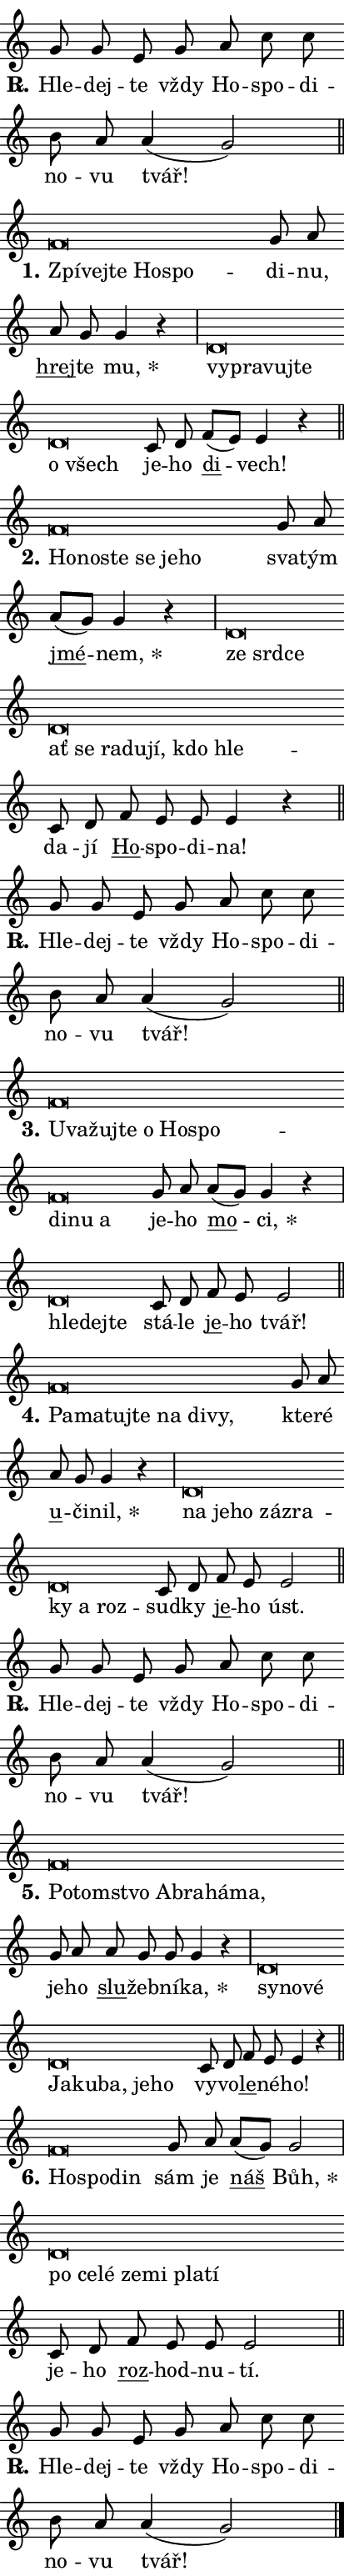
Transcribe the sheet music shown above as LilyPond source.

\version "2.22.1"
\header { tagline = "" }
\paper {
  indent = 0\cm
  top-margin = 0\cm
  right-margin = 0\cm
  bottom-margin = 0\cm
  left-margin = 0\cm
  paper-width = 7\cm
  page-breaking = #ly:one-page-breaking
  system-system-spacing.basic-distance = #11
  score-system-spacing.basic-distance = #11
  ragged-last = ##f
}


%% Author: Thomas Morley
%% https://lists.gnu.org/archive/html/lilypond-user/2020-05/msg00002.html
#(define (line-position grob)
"Returns position of @var[grob} in current system:
   @code{'start}, if at first time-step
   @code{'end}, if at last time-step
   @code{'middle} otherwise
"
  (let* ((col (ly:item-get-column grob))
         (ln (ly:grob-object col 'left-neighbor))
         (rn (ly:grob-object col 'right-neighbor))
         (col-to-check-left (if (ly:grob? ln) ln col))
         (col-to-check-right (if (ly:grob? rn) rn col))
         (break-dir-left
           (and
             (ly:grob-property col-to-check-left 'non-musical #f)
             (ly:item-break-dir col-to-check-left)))
         (break-dir-right
           (and
             (ly:grob-property col-to-check-right 'non-musical #f)
             (ly:item-break-dir col-to-check-right))))
        (cond ((eqv? 1 break-dir-left) 'start)
              ((eqv? -1 break-dir-right) 'end)
              (else 'middle))))

#(define (tranparent-at-line-position vctor)
  (lambda (grob)
  "Relying on @code{line-position} select the relevant enry from @var{vctor}.
Used to determine transparency,"
    (case (line-position grob)
      ((end) (not (vector-ref vctor 0)))
      ((middle) (not (vector-ref vctor 1)))
      ((start) (not (vector-ref vctor 2))))))

noteHeadBreakVisibility =
#(define-music-function (break-visibility)(vector?)
"Makes @code{NoteHead}s transparent relying on @var{break-visibility}"
#{
  \override NoteHead.transparent =
    #(tranparent-at-line-position break-visibility)
#})

#(define delete-ledgers-for-transparent-note-heads
  (lambda (grob)
    "Reads whether a @code{NoteHead} is transparent.
If so this @code{NoteHead} is removed from @code{'note-heads} from
@var{grob}, which is supposed to be @code{LedgerLineSpanner}.
As a result ledgers are not printed for this @code{NoteHead}"
    (let* ((nhds-array (ly:grob-object grob 'note-heads))
           (nhds-list
             (if (ly:grob-array? nhds-array)
                 (ly:grob-array->list nhds-array)
                 '()))
           ;; Relies on the transparent-property being done before
           ;; Staff.LedgerLineSpanner.after-line-breaking is executed.
           ;; This is fragile ...
           (to-keep
             (remove
               (lambda (nhd)
                 (ly:grob-property nhd 'transparent #f))
               nhds-list)))
      ;; TODO find a better method to iterate over grob-arrays, similiar
      ;; to filter/remove etc for lists
      ;; For now rebuilt from scratch
      (set! (ly:grob-object grob 'note-heads)  '())
      (for-each
        (lambda (nhd)
          (ly:pointer-group-interface::add-grob grob 'note-heads nhd))
        to-keep))))

hideNotes = {
  \noteHeadBreakVisibility #begin-of-line-visible
}
unHideNotes = {
  \noteHeadBreakVisibility #all-visible
}

% work-around for resetting accidentals
% https://lilypond.org/doc/v2.23/Documentation/notation/displaying-rhythms#unmetered-music
cadenzaMeasure = {
  \cadenzaOff
  \partial 1024 s1024
  \cadenzaOn
}

#(define-markup-command (accent layout props text) (markup?)
  "Underline accented syllable"
  (interpret-markup layout props
    #{\markup \override #'(offset . 4.3) \underline { #text }#}))

responsum = \markup \concat {
  "R" \hspace #-1.05 \path #0.1 #'((moveto 0 0.07) (lineto 0.9 0.8)) \hspace #0.05 "."
}

\layout {
    \context {
        \Staff
        \remove "Time_signature_engraver"
        \override LedgerLineSpanner.after-line-breaking = #delete-ledgers-for-transparent-note-heads
    }
    \context {
        \Voice {
            \override NoteHead.output-attributes = #'((class . "notehead"))
            \override Hairpin.height = #0.55
        }
    }
    \context {
        \Lyrics {
            \override StanzaNumber.output-attributes = #'((class . "stanzanumber"))
            \override LyricSpace.minimum-distance = #0.9
            \override LyricText.font-name = #"TeX Gyre Schola"
            \override LyricText.font-size = 1
            \override StanzaNumber.font-name = #"TeX Gyre Schola Bold"
            \override StanzaNumber.font-size = 1
        }
    }
}

% magnetic-lyrics.ily
%
%   written by
%     Jean Abou Samra <jean@abou-samra.fr>
%     Werner Lemberg <wl@gnu.org>
%
%   adapted by
%     Jiri Hon <jiri.hon@gmail.com>
%
% Version 2022-Apr-15

% https://www.mail-archive.com/lilypond-user@gnu.org/msg149350.html

#(define (Left_hyphen_pointer_engraver context)
   "Collect syllable-hyphen-syllable occurrences in lyrics and store
them in properties.  This engraver only looks to the left.  For
example, if the lyrics input is @code{foo -- bar}, it does the
following.

@itemize @bullet
@item
Set the @code{text} property of the @code{LyricHyphen} grob between
@q{foo} and @q{bar} to @code{foo}.

@item
Set the @code{left-hyphen} property of the @code{LyricText} grob with
text @q{foo} to the @code{LyricHyphen} grob between @q{foo} and
@q{bar}.
@end itemize

Use this auxiliary engraver in combination with the
@code{lyric-@/text::@/apply-@/magnetic-@/offset!} hook."
   (let ((hyphen #f)
         (text #f))
     (make-engraver
      (acknowledgers
       ((lyric-syllable-interface engraver grob source-engraver)
        (set! text grob)))
      (end-acknowledgers
       ((lyric-hyphen-interface engraver grob source-engraver)
        ;(when (not (grob::has-interface grob 'lyric-space-interface))
          (set! hyphen grob)));)
      ((stop-translation-timestep engraver)
       (when (and text hyphen)
         (ly:grob-set-object! text 'left-hyphen hyphen))
       (set! text #f)
       (set! hyphen #f)))))

#(define (lyric-text::apply-magnetic-offset! grob)
   "If the space between two syllables is less than the value in
property @code{LyricText@/.details@/.squash-threshold}, move the right
syllable to the left so that it gets concatenated with the left
syllable.

Use this function as a hook for
@code{LyricText@/.after-@/line-@/breaking} if the
@code{Left_@/hyphen_@/pointer_@/engraver} is active."
   (let ((hyphen (ly:grob-object grob 'left-hyphen #f)))
     (when hyphen
       (let ((left-text (ly:spanner-bound hyphen LEFT)))
         (when (grob::has-interface left-text 'lyric-syllable-interface)
           (let* ((common (ly:grob-common-refpoint grob left-text X))
                  (this-x-ext (ly:grob-extent grob common X))
                  (left-x-ext
                   (begin
                     ;; Trigger magnetism for left-text.
                     (ly:grob-property left-text 'after-line-breaking)
                     (ly:grob-extent left-text common X)))
                  ;; `delta` is the gap width between two syllables.
                  (delta (- (interval-start this-x-ext)
                            (interval-end left-x-ext)))
                  (details (ly:grob-property grob 'details))
                  (threshold (assoc-get 'squash-threshold details 0.2)))
             (when (< delta threshold)
               (let* (;; We have to manipulate the input text so that
                      ;; ligatures crossing syllable boundaries are not
                      ;; disabled.  For languages based on the Latin
                      ;; script this is essentially a beautification.
                      ;; However, for non-Western scripts it can be a
                      ;; necessity.
                      (lt (ly:grob-property left-text 'text))
                      (rt (ly:grob-property grob 'text))
                      (is-space (grob::has-interface hyphen 'lyric-space-interface))
                      (space (if is-space " " ""))
                      (space-markup (grob-interpret-markup grob " "))
                      (space-size (interval-length (ly:stencil-extent space-markup X)))
                      (extra-delta (if is-space space-size 0))
                      ;; Append new syllable.
                      (ltrt-space (if (and (string? lt) (string? rt))
                                (string-append lt space rt)
                                (make-concat-markup (list lt space rt))))
                      ;; Right-align `ltrt` to the right side.
                      (ltrt-space-markup (grob-interpret-markup
                               grob
                               (make-translate-markup
                                (cons (interval-length this-x-ext) 0)
                                (make-right-align-markup ltrt-space)))))
                 (begin
                   ;; Don't print `left-text`.
                   (ly:grob-set-property! left-text 'stencil #f)
                   ;; Set text and stencil (which holds all collected
                   ;; syllables so far) and shift it to the left.
                   (ly:grob-set-property! grob 'text ltrt-space)
                   (ly:grob-set-property! grob 'stencil ltrt-space-markup)
                   (ly:grob-translate-axis! grob (- (- delta extra-delta)) X))))))))))


#(define (lyric-hyphen::displace-bounds-first grob)
   ;; Make very sure this callback isn't triggered too early.
   (let ((left (ly:spanner-bound grob LEFT))
         (right (ly:spanner-bound grob RIGHT)))
     (ly:grob-property left 'after-line-breaking)
     (ly:grob-property right 'after-line-breaking)
     (ly:lyric-hyphen::print grob)))

squashThreshold = #0.4

\layout {
  \context {
    \Lyrics
    \consists #Left_hyphen_pointer_engraver
    \override LyricText.after-line-breaking =
      #lyric-text::apply-magnetic-offset!
    \override LyricHyphen.stencil = #lyric-hyphen::displace-bounds-first
    \override LyricText.details.squash-threshold = \squashThreshold
    \override LyricHyphen.minimum-distance = 0
    \override LyricHyphen.minimum-length = \squashThreshold
  }
}

squash = \override LyricText.details.squash-threshold = 9999
unSquash = \override LyricText.details.squash-threshold = \squashThreshold

left = \override LyricText.self-alignment-X = #LEFT
unLeft = \revert LyricText.self-alignment-X

starOffset = #(lambda (grob) 
                (let ((x_offset (ly:self-alignment-interface::aligned-on-x-parent grob)))
                  (if (= x_offset 0) 0 (+ x_offset 1.2))))

star = #(define-music-function (syllable)(string?)
"Append star separator at the end of a syllable"
#{
  \once \override LyricText.X-offset = #starOffset
  \lyricmode { \markup {
    #syllable
    \override #'((font-name . "TeX Gyre Schola Bold")) \hspace #0.2 \lower #0.65 \larger "*"
  } }
#})

starAccent = #(define-music-function (syllable)(string?)
"Append star separator at the end of a syllable and make accent"
#{
  \once \override LyricText.X-offset = #starOffset
  \lyricmode { \markup {
    \accent #syllable
    \override #'((font-name . "TeX Gyre Schola Bold")) \hspace #0.2 \lower #0.65 \larger "*"
  } }
#})

breath = #(define-music-function (syllable)(string?)
"Append breathing indicator at the end of a syllable"
#{
  \lyricmode { \markup { #syllable "+" } }
#})

optionalBreath = #(define-music-function (syllable)(string?)
"Append optional breathing indicator at the end of a syllable"
#{
  \lyricmode { \markup { #syllable "(+)" } }
#})


\score {
    <<
        \new Voice = "melody" { \cadenzaOn \key c \major \relative { g'8 g e g \bar "" a c c \bar "" b a a4( g2) \cadenzaMeasure \bar "||" \break }
\relative { f'\breve*1/16 \hideNotes \breve*1/16 \bar "" \breve*1/16 \bar "" \breve*1/16 \breve*1/16 \bar "" \unHideNotes g8 a \bar "" a g g4 r \cadenzaMeasure \bar "|" d\breve*1/16 \hideNotes \breve*1/16 \bar "" \breve*1/16 \bar "" \breve*1/16 \bar "" \breve*1/16 \breve*1/16 \bar "" \unHideNotes c8 d \bar "" f[( e)] e4 r \cadenzaMeasure \bar "||" \break }
\relative { f'\breve*1/16 \hideNotes \breve*1/16 \bar "" \breve*1/16 \bar "" \breve*1/16 \bar "" \breve*1/16 \breve*1/16 \bar "" \unHideNotes g8 a \bar "" a[( g)] g4 r \cadenzaMeasure \bar "|" d\breve*1/16 \hideNotes \breve*1/16 \bar "" \breve*1/16 \bar "" \breve*1/16 \bar "" \breve*1/16 \bar "" \breve*1/16 \bar "" \breve*1/16 \bar "" \breve*1/16 \bar "" \breve*1/16 \breve*1/16 \bar "" \unHideNotes c8 d \bar "" f e e e4 r \cadenzaMeasure \bar "||" \break }
\relative { g'8 g e g \bar "" a c c \bar "" b a a4( g2) \cadenzaMeasure \bar "||" \break }
\relative { f'\breve*1/16 \hideNotes \breve*1/16 \bar "" \breve*1/16 \bar "" \breve*1/16 \bar "" \breve*1/16 \bar "" \breve*1/16 \bar "" \breve*1/16 \bar "" \breve*1/16 \bar "" \breve*1/16 \breve*1/16 \bar "" \unHideNotes g8 a \bar "" a[( g)] g4 r \cadenzaMeasure \bar "|" d\breve*1/16 \hideNotes \breve*1/16 \breve*1/16 \bar "" \unHideNotes c8 d \bar "" f e e2 \cadenzaMeasure \bar "||" \break }
\relative { f'\breve*1/16 \hideNotes \breve*1/16 \bar "" \breve*1/16 \bar "" \breve*1/16 \bar "" \breve*1/16 \bar "" \breve*1/16 \breve*1/16 \bar "" \unHideNotes g8 a \bar "" a g g4 r \cadenzaMeasure \bar "|" d\breve*1/16 \hideNotes \breve*1/16 \bar "" \breve*1/16 \bar "" \breve*1/16 \bar "" \breve*1/16 \bar "" \breve*1/16 \bar "" \breve*1/16 \breve*1/16 \bar "" \unHideNotes c8 d \bar "" f e e2 \cadenzaMeasure \bar "||" \break }
\relative { g'8 g e g \bar "" a c c \bar "" b a a4( g2) \cadenzaMeasure \bar "||" \break }
\relative { f'\breve*1/16 \hideNotes \breve*1/16 \bar "" \breve*1/16 \bar "" \breve*1/16 \bar "" \breve*1/16 \bar "" \breve*1/16 \breve*1/16 \bar "" \unHideNotes g8 a \bar "" a g g g4 r \cadenzaMeasure \bar "|" d\breve*1/16 \hideNotes \breve*1/16 \bar "" \breve*1/16 \bar "" \breve*1/16 \bar "" \breve*1/16 \bar "" \breve*1/16 \bar "" \breve*1/16 \breve*1/16 \bar "" \unHideNotes c8 d \bar "" f e e4 r \cadenzaMeasure \bar "||" \break }
\relative { f'\breve*1/16 \hideNotes \breve*1/16 \breve*1/16 \bar "" \unHideNotes g8 a \bar "" a[( g)] g2 \cadenzaMeasure \bar "|" d\breve*1/16 \hideNotes \breve*1/16 \bar "" \breve*1/16 \bar "" \breve*1/16 \bar "" \breve*1/16 \bar "" \breve*1/16 \breve*1/16 \bar "" \unHideNotes c8 d \bar "" f e e e2 \cadenzaMeasure \bar "||" \break }
\relative { g'8 g e g \bar "" a c c \bar "" b a a4( g2) \cadenzaMeasure \bar "||" \break } \bar "|." }
        \new Lyrics \lyricsto "melody" { \lyricmode { \set stanza = \responsum
Hle -- dej -- te vždy Ho -- spo -- di -- no -- vu tvář!
\set stanza = "1."
\left Zpí -- \squash vej -- te Ho -- spo -- \unLeft \unSquash di -- nu, \markup \accent hrej -- te \star mu, \left vy -- \squash pra -- vuj -- te o všech \unLeft \unSquash je -- ho \markup \accent di -- vech!
\set stanza = "2."
\left Ho -- \squash no -- ste se je -- ho \unLeft \unSquash sva -- tým \markup \accent jmé -- \star nem, \left ze \squash srd -- ce ať se ra -- du -- jí, kdo hle -- \unLeft \unSquash da -- jí \markup \accent Ho -- spo -- di -- na!
\set stanza = \responsum
Hle -- dej -- te vždy Ho -- spo -- di -- no -- vu tvář!
\set stanza = "3."
\left U -- \squash va -- žuj -- te o Ho -- spo -- di -- nu a \unLeft \unSquash je -- ho \markup \accent mo -- \star ci, \left hle -- \squash dej -- te \unLeft \unSquash stá -- le \markup \accent je -- ho tvář!
\set stanza = "4."
\left Pa -- \squash ma -- tuj -- te na di -- vy, \unLeft \unSquash kte -- ré \markup \accent u -- či -- \star nil, \left na \squash je -- ho zá -- zra -- ky a roz -- \unLeft \unSquash sud -- ky \markup \accent je -- ho úst.
\set stanza = \responsum
Hle -- dej -- te vždy Ho -- spo -- di -- no -- vu tvář!
\set stanza = "5."
\left Po -- \squash tom -- stvo Ab -- ra -- há -- ma, \unLeft \unSquash je -- ho \markup \accent slu -- žeb -- ní -- \star ka, \left sy -- \squash no -- vé Ja -- ku -- ba, je -- ho \unLeft \unSquash vy -- vo -- \markup \accent le -- né -- ho!
\set stanza = "6."
\left Ho -- \squash spo -- din \unLeft \unSquash sám je \markup \accent náš \star Bůh, \left po \squash ce -- lé ze -- mi pla -- tí \unLeft \unSquash je -- ho \markup \accent roz -- hod -- nu -- tí.
\set stanza = \responsum
Hle -- dej -- te vždy Ho -- spo -- di -- no -- vu tvář! } }
    >>
    \layout {}
}
